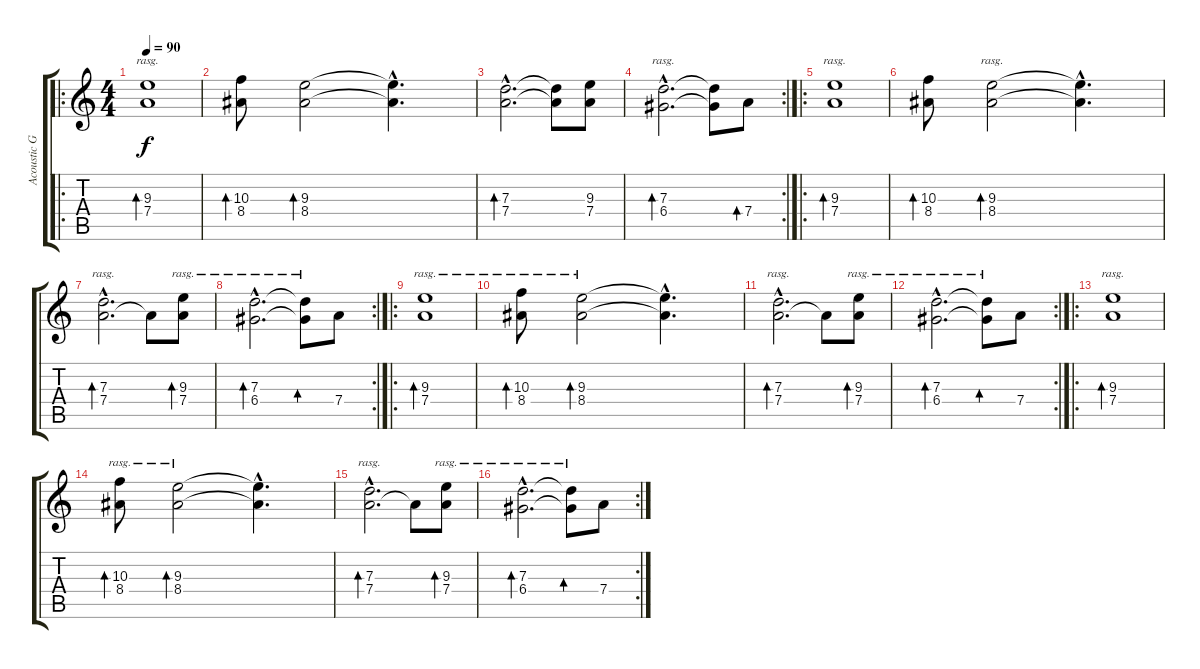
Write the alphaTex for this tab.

\track ("Acoustic Guitar" "Acoustic G") {instrument acousticguitarsteel}
\staff {score tabs}
\tuning (E4 B3 G3 D3 A2 E2) {hide}
\ro
\ts (4 4)
\tempo 90
\clef g2
\ks c
(9.3 7.4).1{bd 60 rasg ii dy f instrument acousticguitarsteel} |
(10.3 8.4).8{bd 60} (9.3 8.4).2{bd 60} (9.3{hac t} 8.4{hac t}).4{d} |
(7.3{hac} 7.4{hac}).2{d bd 60} (7.3{t} 7.4{t}).8 (9.3 7.4).8 |
\rc 2
(7.3{hac} 6.4{hac}).2{d bd 120 rasg ii} (7.3{t} 6.4{t}).8 7.4.8{bd 60} |
\ro
(9.3 7.4).1{bd 60 rasg ii} |
(10.3 8.4).8{bd 60} (9.3 8.4).2{bd 120 rasg ii} (9.3{hac t} 8.4{hac t}).4{d} |
(7.3{hac} 7.4{hac}).2{d bd 120 rasg ii} 7.4{t}.8 (9.3 7.4).8{bd 120 rasg ii} |
\rc 2
(7.3{hac} 6.4{hac}).2{d bd 120 rasg ii} (7.3{t} 6.4{t}).8{bd 120 rasg ii} 7.4.8 |
\ro
(9.3 7.4).1{bd 60 rasg ii} |
(10.3 8.4).8{bd 120 rasg ii} (9.3 8.4).2{bd 120 rasg ii} (9.3{hac t} 8.4{hac t}).4{d} |
(7.3{hac} 7.4{hac}).2{d bd 120 rasg ii} 7.4{t}.8 (9.3 7.4).8{bd 120 rasg ii} |
\rc 2
(7.3{hac} 6.4{hac}).2{d bd 120 rasg ii} (7.3{t} 6.4{t}).8{bd 120 rasg ii} 7.4.8 |
\ro
(9.3 7.4).1{bd 60 rasg ii} |
(10.3 8.4).8{bd 120 rasg ii} (9.3 8.4).2{bd 120 rasg ii} (9.3{hac t} 8.4{hac t}).4{d} |
(7.3{hac} 7.4{hac}).2{d bd 120 rasg ii} 7.4{t}.8 (9.3 7.4).8{bd 120 rasg ii} |
\rc 2
(7.3{hac} 6.4{hac}).2{d bd 120 rasg ii} (7.3{t} 6.4{t}).8{bd 120 rasg ii} 7.4.8
